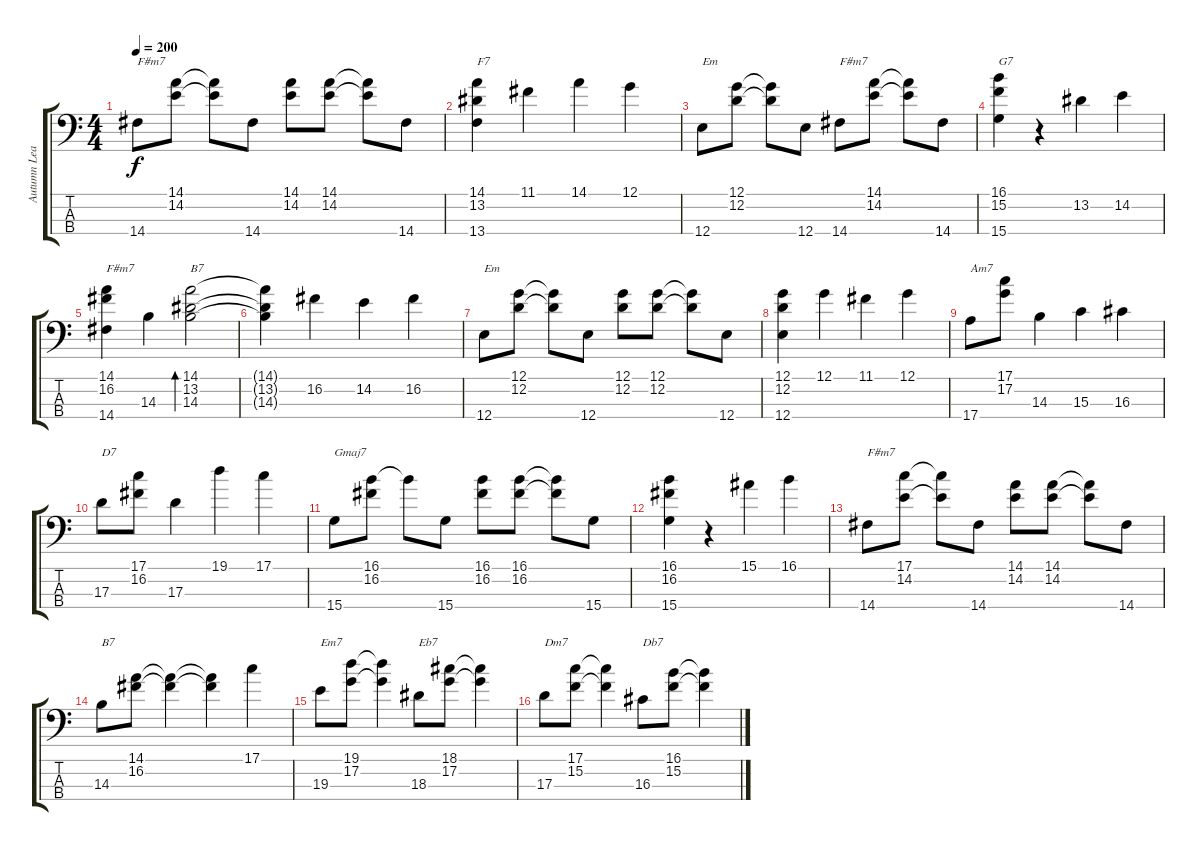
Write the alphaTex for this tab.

\track ("Autumn Leaves" "Autumn Lea") {instrument acousticbass}
\staff {score tabs}
\tuning (G2 D2 A1 E1) {hide}
\ts (4 4)
\tempo 200
\clef f4
\ks c
14.4.8{txt "F#m7" dy f} (14.1 14.2).8 (14.1{t} 14.2{t}).8 14.4.8 (14.1 14.2).8 (14.1 14.2).8 (14.1{t} 14.2{t}).8 14.4.8 |
(14.1 13.2 13.4).4{txt "F7"} 11.1.4 14.1.4 12.1.4 |
12.4.8{txt "Em"} (12.1 12.2).8 (12.1{t} 12.2{t}).8 12.4.8 14.4.8{txt "F#m7"} (14.1 14.2).8 (14.1{t} 14.2{t}).8 14.4.8 |
(16.1 15.2 15.4).4{txt "G7"} r.4 13.2.4 14.2.4 |
(14.1 16.2 14.4).4{txt "F#m7"} 14.3.4 (14.1 13.2 14.3).2{bd 480 txt "B7"} |
(14.1{t} 13.2{t} 14.3{t}).4 16.2.4 14.2.4 16.2.4 |
12.4.8{txt "Em"} (12.1 12.2).8 (12.1{t} 12.2{t}).8 12.4.8 (12.1 12.2).8 (12.1 12.2).8 (12.1{t} 12.2{t}).8 12.4.8 |
(12.1 12.2 12.4).4 12.1.4 11.1.4 12.1.4 |
17.4.8{txt "Am7"} (17.1 17.2).8 14.3.4 15.3.4 16.3.4 |
17.3.8{txt "D7"} (17.1 16.2).8 17.3.4 19.1.4 17.1.4 |
15.4.8{txt "Gmaj7"} (16.1 16.2).8 16.1{t}.8 15.4.8 (16.1 16.2).8 (16.1 16.2).8 (16.1{t} 16.2{t}).8 15.4.8 |
(16.1 16.2 15.4).4 r.4 15.1.4 16.1.4 |
14.4.8{txt "F#m7"} (17.1 14.2).8 (17.1{t} 14.2{t}).8 14.4.8 (14.1 14.2).8 (14.1 14.2).8 (14.1{t} 14.2{t}).8 14.4.8 |
14.3.8{txt "B7"} (14.1 16.2).8 (14.1{t} 16.2{t}).4 (14.1{t} 16.2{t}).4 17.1.4 |
19.3.8{txt "Em7"} (19.1 17.2).8 (19.1{t} 17.2{t}).4 18.3.8{txt "Eb7"} (18.1 17.2).8 (18.1{t} 17.2{t}).4 |
17.3.8{txt "Dm7"} (17.1 15.2).8 (17.1{t} 15.2{t}).4 16.3.8{txt "Db7"} (16.1 15.2).8 (16.1{t} 15.2{t}).4
